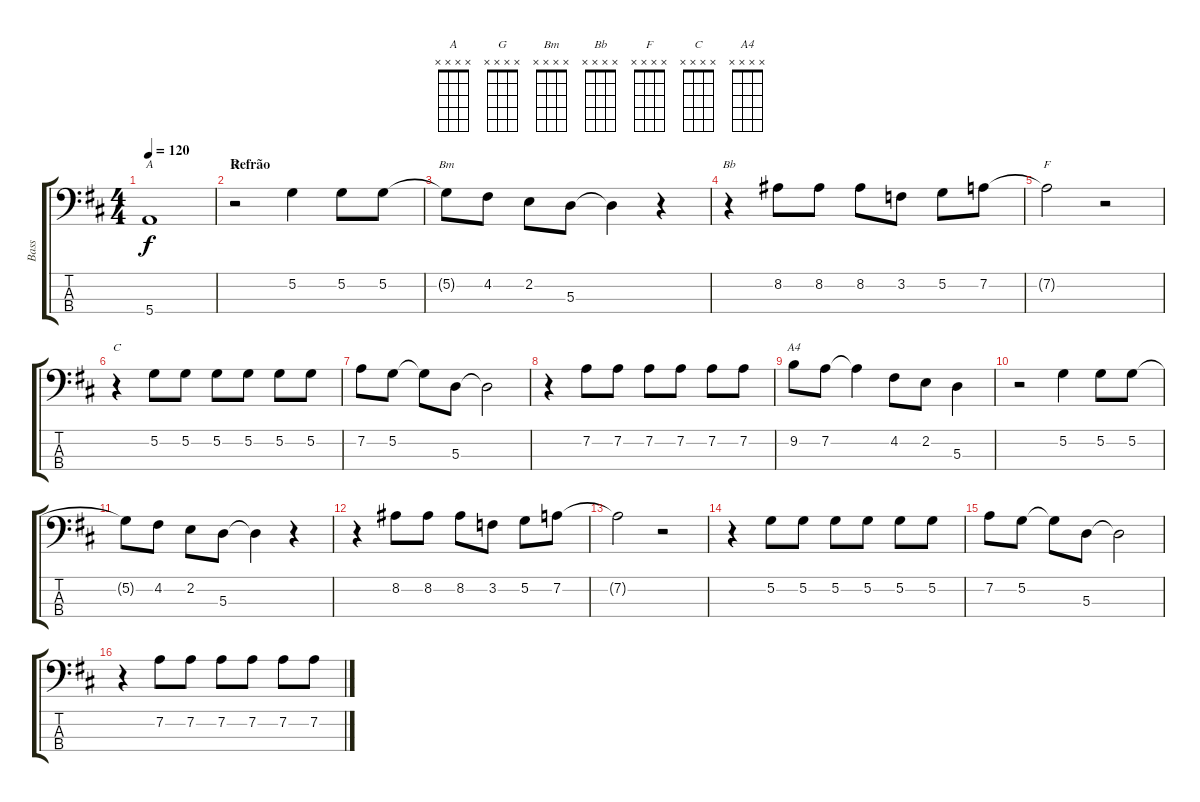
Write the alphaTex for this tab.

\track ("Bass" "Bass") {instrument electricbassfinger}
\staff {score tabs}
\tuning (G2 D2 A1 E1) {hide}
\chord ("A" x x x x) {firstfret 0}
\chord ("G" x x x x) {firstfret 0}
\chord ("Bm" x x x x) {firstfret 0}
\chord ("Bb" x x x x) {firstfret 0}
\chord ("F" x x x x) {firstfret 0}
\chord ("C" x x x x) {firstfret 0}
\chord ("A4" x x x x) {firstfret 0}
\ts (4 4)
\tempo 120
\clef f4
\ks d
5.4.1{ch "A" dy f} |
\section ("" "Refrão")
r.2{ch "G"} 5.2.4 5.2.8 5.2.8 |
5.2{t}.8{ch "Bm"} 4.2.8 2.2.8 5.3.8 5.3{t}.4 r.4 |
r.4{ch "Bb"} 8.2.8 8.2.8 8.2.8 3.2.8 5.2.8 7.2.8 |
7.2{t}.2{ch "F"} r.2 |
r.4{ch "C"} 5.2.8 5.2.8 5.2.8 5.2.8 5.2.8 5.2.8 |
7.2.8 5.2.8 5.2{t}.8 5.3.8 5.3{t}.2 |
r.4 7.2.8 7.2.8 7.2.8 7.2.8 7.2.8 7.2.8 |
9.2.8{ch "A4"} 7.2.8 7.2{t}.4 4.2.8 2.2.8 5.3.4 |
r.2 5.2.4 5.2.8 5.2.8 |
5.2{t}.8 4.2.8 2.2.8 5.3.8 5.3{t}.4 r.4 |
r.4 8.2.8 8.2.8 8.2.8 3.2.8 5.2.8 7.2.8 |
7.2{t}.2 r.2 |
r.4 5.2.8 5.2.8 5.2.8 5.2.8 5.2.8 5.2.8 |
7.2.8 5.2.8 5.2{t}.8 5.3.8 5.3{t}.2 |
r.4 7.2.8 7.2.8 7.2.8 7.2.8 7.2.8 7.2.8
